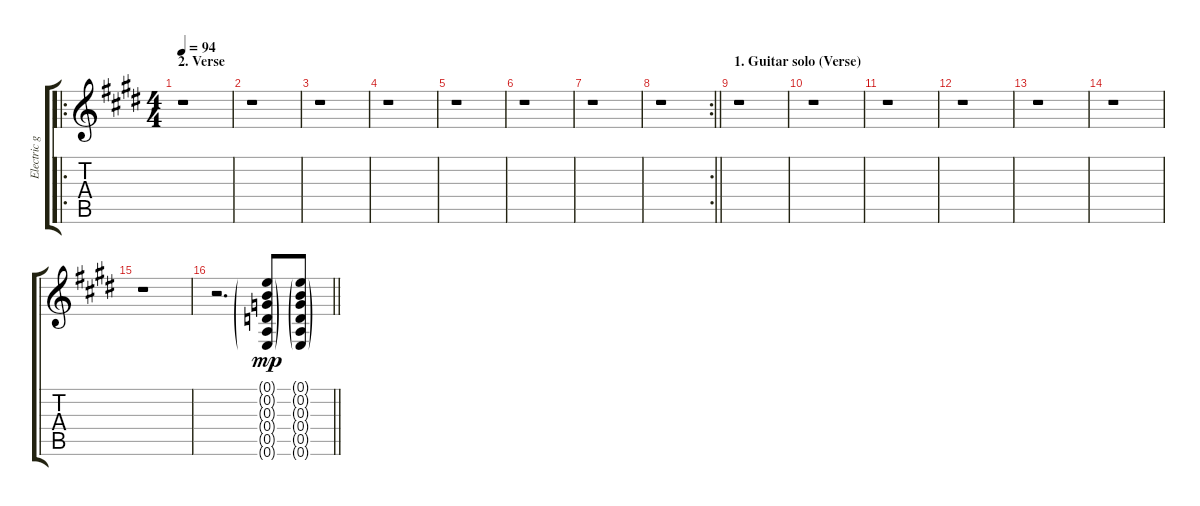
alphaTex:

\track ("Electric guitar: 2. solo" "Electric g") {instrument overdrivenguitar}
\staff {score tabs}
\tuning (E4 B3 G3 D3 A2 E2) {hide}
\ro
\ts (4 4)
\section ("" "2. Verse")
\tempo 94
\clef g2
\ks e
r.1{dy mp} |
r.1 |
r.1 |
r.1 |
r.1 |
r.1 |
r.1 |
\rc 2
\barLineRight lightlight
r.1 |
\section ("" "1. Guitar solo (Verse)")
r.1 |
r.1 |
r.1 |
r.1 |
r.1 |
r.1 |
r.1 |
\barLineRight lightlight
r.2{d} (0.1{g} 0.2{g} 0.3{g} 0.4{g} 0.5{g} 0.6{g}).8 (0.1{g} 0.2{g} 0.3{g} 0.4{g} 0.5{g} 0.6{g}).8
